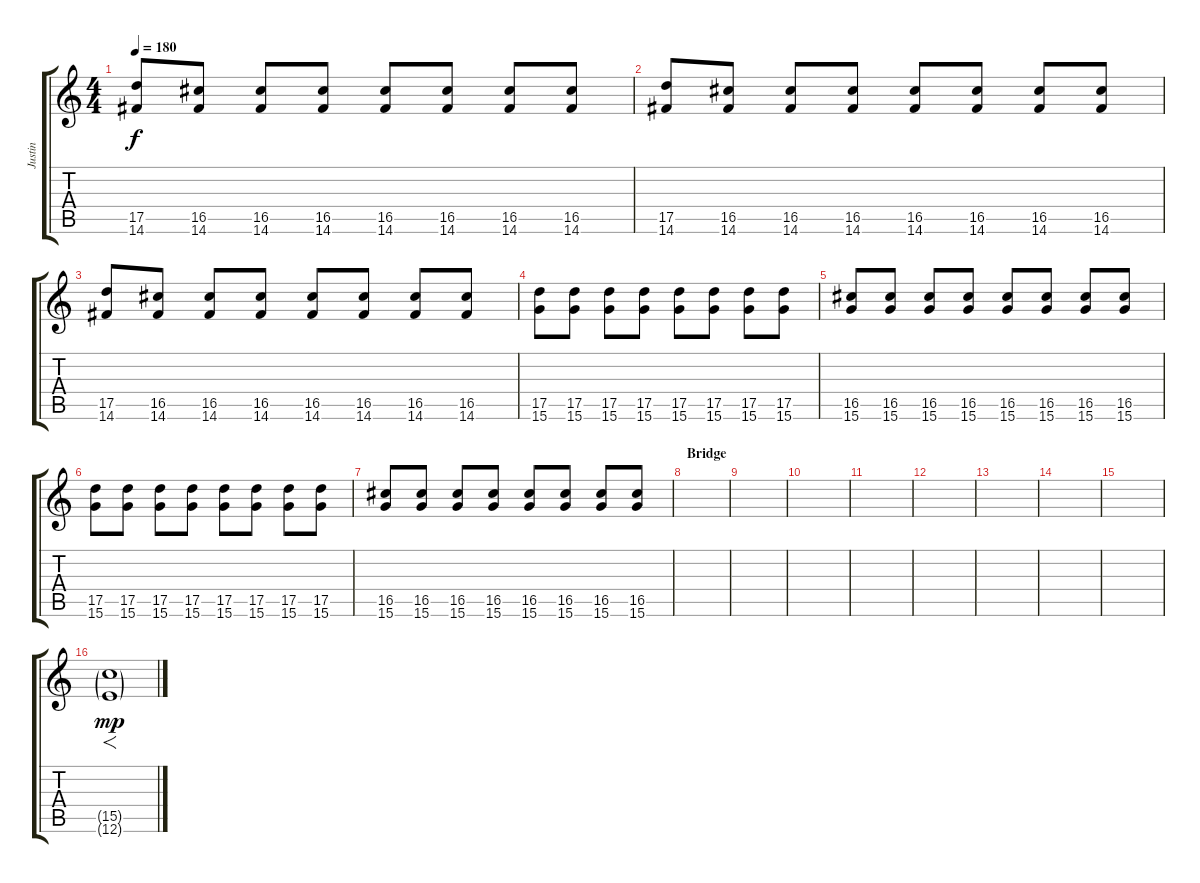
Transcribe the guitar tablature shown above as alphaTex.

\track ("Justin" "Justin") {instrument overdrivenguitar}
\staff {score tabs}
\tuning (E4 B3 G3 D3 A2 E2) {hide}
\ts (4 4)
\tempo 180
\clef g2
\ks c
(17.5 14.6).8{dy f} (16.5 14.6).8 (16.5 14.6).8 (16.5 14.6).8 (16.5 14.6).8 (16.5 14.6).8 (16.5 14.6).8 (16.5 14.6).8 |
(17.5 14.6).8 (16.5 14.6).8 (16.5 14.6).8 (16.5 14.6).8 (16.5 14.6).8 (16.5 14.6).8 (16.5 14.6).8 (16.5 14.6).8 |
(17.5 14.6).8 (16.5 14.6).8 (16.5 14.6).8 (16.5 14.6).8 (16.5 14.6).8 (16.5 14.6).8 (16.5 14.6).8 (16.5 14.6).8 |
(17.5 15.6).8 (17.5 15.6).8 (17.5 15.6).8 (17.5 15.6).8 (17.5 15.6).8 (17.5 15.6).8 (17.5 15.6).8 (17.5 15.6).8 |
(16.5 15.6).8 (16.5 15.6).8 (16.5 15.6).8 (16.5 15.6).8 (16.5 15.6).8 (16.5 15.6).8 (16.5 15.6).8 (16.5 15.6).8 |
(17.5 15.6).8 (17.5 15.6).8 (17.5 15.6).8 (17.5 15.6).8 (17.5 15.6).8 (17.5 15.6).8 (17.5 15.6).8 (17.5 15.6).8 |
(16.5 15.6).8 (16.5 15.6).8 (16.5 15.6).8 (16.5 15.6).8 (16.5 15.6).8 (16.5 15.6).8 (16.5 15.6).8 (16.5 15.6).8 |
\section ("" "Bridge")
|
|
|
|
|
|
|
|
(15.5{g} 12.6{g}).1{f dy mp}
